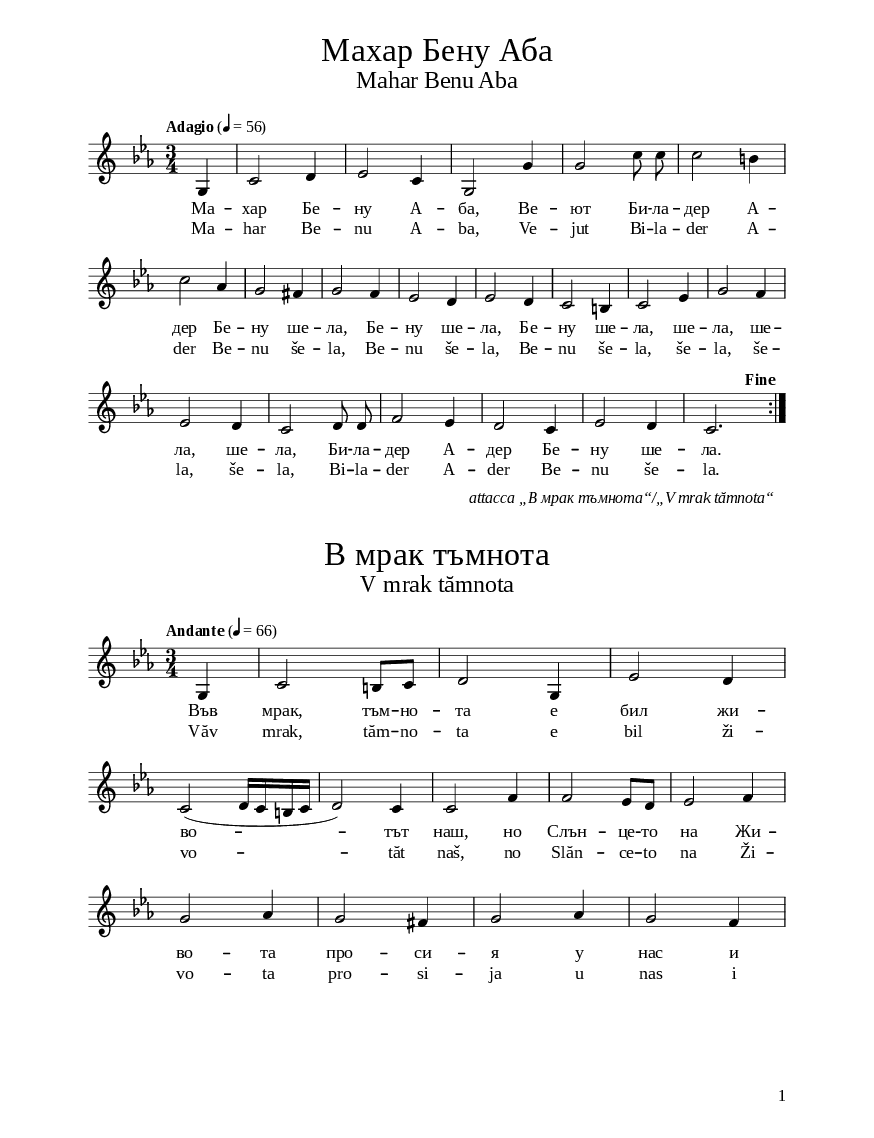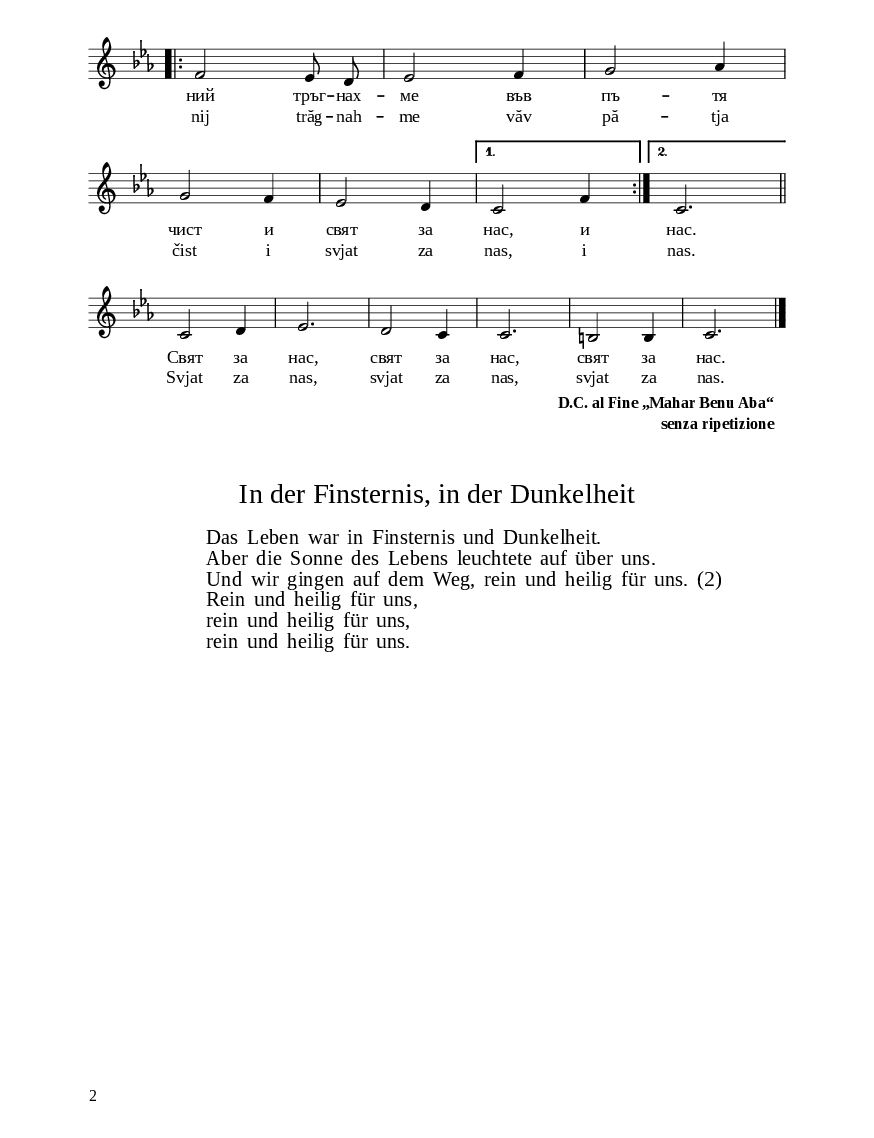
\version "2.24.1"

% include paper part and global functions
\include "include/globals.ily"

\bookpart {
  \label #'ref080
  \tocItem \markup "Махар Бену Аба – Mahar Benu Aba"
  \include "include/bookpart-paper.ily"
  \score {
    \include "include/score-layout.ily"

    \new Voice \relative c' {
      \clef treble
      \key c \minor
      \time 3/4
      \tempoFunc "Adagio" 4 "56"

      \autoBeamOff

      \partial 4

      \repeat volta 2 {
        g4 | c2 d4 | es2 c 4 |  g2 g'4 | g2 c8 c8 | c2 b4 |\break  c2 as4 |


        g2 fis4 |g2 f4 | es2 d4 |  es2 d4 | c2 b4 | c2 es4 | g2 f4 | \break

        es2 d4 | c2 d8 d | f2 es4 | d2 c4 | es2 d4 | \tempo "          Fine" c2.
      }

    }

    \addlyrics {
      Ма -- хар Бе -- ну А -- ба, Ве -- ют
      Би -- ла -- дер А -- дер Бе -- ну ше -- ла,
      Бе -- ну ше -- ла, Бе -- ну ше -- ла,
      ше -- ла, ше -- ла, ше -- ла,
      Би -- ла -- дер А -- дер Бе -- ну ше -- ла.
    }

   \addlyrics {
      Ma -- har Be -- nu A -- ba, Ve -- jut
      Bi -- la -- der A -- der Be -- nu še -- la,
      Be -- nu še -- la, Be -- nu še -- la,
      še -- la, še -- la, še -- la,
      Bi -- la -- der A -- der Be -- nu še -- la.
    }

    \header {
      title = \titleFunc "Махар Бену Аба" "Mahar Benu Aba"
    }

    \midi{}

  } % score

  \markup \italic \dc-one-nobold "attacca „В мрак тъмнота“/„V mrak tămnota“"

    \label #'ref080_1
  \tocItem \markup "В мрак тъмнота – V mrak tămnota"


  \score {
    \include "include/score-layout.ily"


    \new Voice \absolute {
      \clef treble
      \key c \minor
      \time 3/4
      \tempoFunc "Andante" 4 "66"

      \partial 4

      g4  | c'2 b8 c' | d'2 g4 | es'2 d'4 | \break c'2 ( d'16 c' b c'  |

      d'2 ) c'4 | c'2 f'4 | f'2 es'8 d' | es'2 f'4 |\break g'2 as'4

      g'2 fis'4 | g'2 as'4 | g'2 f'4 \pageBreak | \autoBeamOff \repeat volta 2 {
        f'2 es'8 d' |  es'2 f'4

        g'2 as'4 \break  | g'2 f'4 | es'2 d'4
      }  \alternative { { c'2 f'4 } {  c'2. } } \bar "||"  \break  |

      c'2 d'4 |  es'2. |  d'2 c'4 | c'2. | b2 b4 | c'2. | \bar "|."
    }

    \addlyrics {
      Във мрак, тъм
      -- но -- та е бил жи -- во -- тът наш, но Слън
      -- це -- то на Жи -- во -- та про -- си -- я у
      нас и ний тръг -- нах -- ме във пъ -- тя чист
      и свят за нас, и нас. Свят за нас, свят за
      нас, свят за нас.
    }
      \addlyrics {
      Văv mrak, tăm
      -- no -- ta e bil ži -- vo -- tăt naš, no Slăn
      -- ce -- to na Ži -- vo -- ta pro -- si -- ja u
      nas i nij trăg -- nah -- me văv pă -- tja čist
      i svjat za nas, i nas. Svjat za nas, svjat za
      nas, svjat za nas.
    }

      \header {
        title = \titleFunc "В мрак тъмнота" "V mrak tămnota"
      }

      \midi{}

    }

    \markup \dc-two "D.C. al Fine „Mahar Benu Aba“" "senza ripetizione"

    \markup \empty-two

    % include foreign translation(s) of the song
    \version "2.20.0"

\markup \fill-line { \fontsize #deTitleFontSize "In der Finsternis, in der Dunkelheit" }
\markup \null
\markup \null
\markup \fontsize #deCoupletFontSize {
  \hspace #10
  \override #`(baseline-skip . ,deCoupletBaselineSkip)

  \column {
    \line { " " Das Leben war in Finsternis und Dunkelheit. }

    \line { " " Aber die Sonne des Lebens leuchtete auf über uns.}

    \line { " " Und wir gingen auf dem Weg, rein und heilig für uns. (2)}

    \line { " " Rein und heilig für uns,}

    \line { " "rein und heilig für uns, }
    \line { " " rein und heilig für uns. }

  }


}


  } % bookpart
